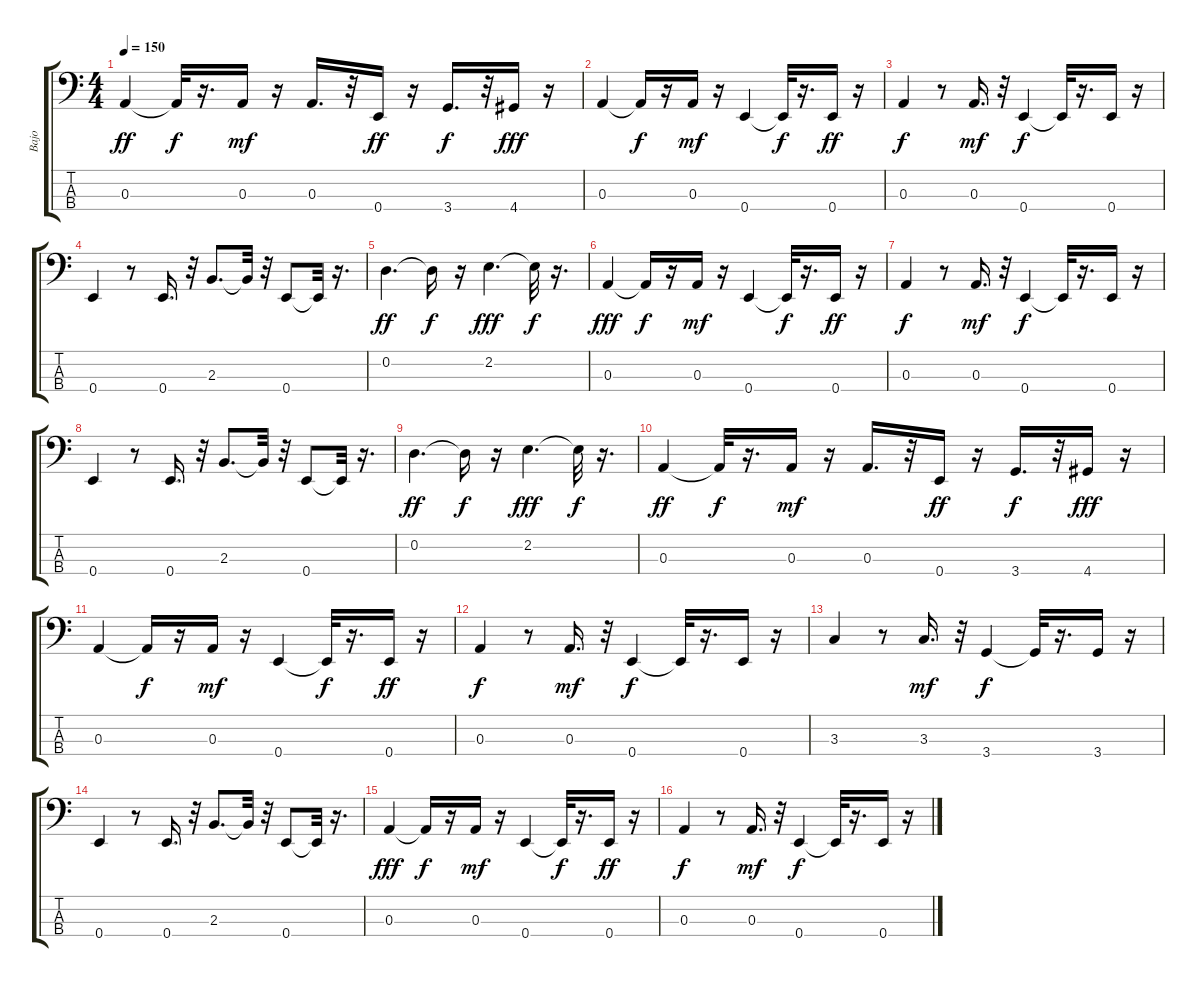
\track ("Bajo" "Bajo") {instrument electricbassfinger}
\staff {score tabs}
\tuning (G2 D2 A1 E1) {hide}
\ts (4 4)
\tempo 150
\clef f4
\ks c
0.3.4{dy ff} 0.3{t}.32{dy f} r.16{d} 0.3.16{dy mf} r.16 0.3.16{d} r.32 0.4.16{dy ff} r.16 3.4.16{d dy f} r.32 4.4.16{dy fff} r.16 |
0.3.4 0.3{t}.16{dy f} r.16 0.3.16{dy mf} r.16 0.4.4 0.4{t}.32{dy f} r.16{d} 0.4.16{dy ff} r.16 |
0.3.4{dy f} r.8 0.3.16{d dy mf} r.32 0.4.4{dy f} 0.4{t}.32 r.16{d} 0.4.16 r.16 |
0.4.4 r.8 0.4.16{d} r.32 2.3.8{d} 2.3{t}.32 r.32 0.4.8 0.4{t}.32 r.16{d} |
0.2.4{d dy ff} 0.2{t}.16{dy f} r.16 2.2.4{d dy fff} 2.2{t}.32{dy f} r.16{d} |
0.3.4{dy fff} 0.3{t}.16{dy f} r.16 0.3.16{dy mf} r.16 0.4.4 0.4{t}.32{dy f} r.16{d} 0.4.16{dy ff} r.16 |
0.3.4{dy f} r.8 0.3.16{d dy mf} r.32 0.4.4{dy f} 0.4{t}.32 r.16{d} 0.4.16 r.16 |
0.4.4 r.8 0.4.16{d} r.32 2.3.8{d} 2.3{t}.32 r.32 0.4.8 0.4{t}.32 r.16{d} |
0.2.4{d dy ff} 0.2{t}.16{dy f} r.16 2.2.4{d dy fff} 2.2{t}.32{dy f} r.16{d} |
0.3.4{dy ff} 0.3{t}.32{dy f} r.16{d} 0.3.16{dy mf} r.16 0.3.16{d} r.32 0.4.16{dy ff} r.16 3.4.16{d dy f} r.32 4.4.16{dy fff} r.16 |
0.3.4 0.3{t}.16{dy f} r.16 0.3.16{dy mf} r.16 0.4.4 0.4{t}.32{dy f} r.16{d} 0.4.16{dy ff} r.16 |
0.3.4{dy f} r.8 0.3.16{d dy mf} r.32 0.4.4{dy f} 0.4{t}.32 r.16{d} 0.4.16 r.16 |
3.3.4 r.8 3.3.16{d dy mf} r.32 3.4.4{dy f} 3.4{t}.32 r.16{d} 3.4.16 r.16 |
0.4.4 r.8 0.4.16{d} r.32 2.3.8{d} 2.3{t}.32 r.32 0.4.8 0.4{t}.32 r.16{d} |
0.3.4{dy fff} 0.3{t}.16{dy f} r.16 0.3.16{dy mf} r.16 0.4.4 0.4{t}.32{dy f} r.16{d} 0.4.16{dy ff} r.16 |
0.3.4{dy f} r.8 0.3.16{d dy mf} r.32 0.4.4{dy f} 0.4{t}.32 r.16{d} 0.4.16 r.16
